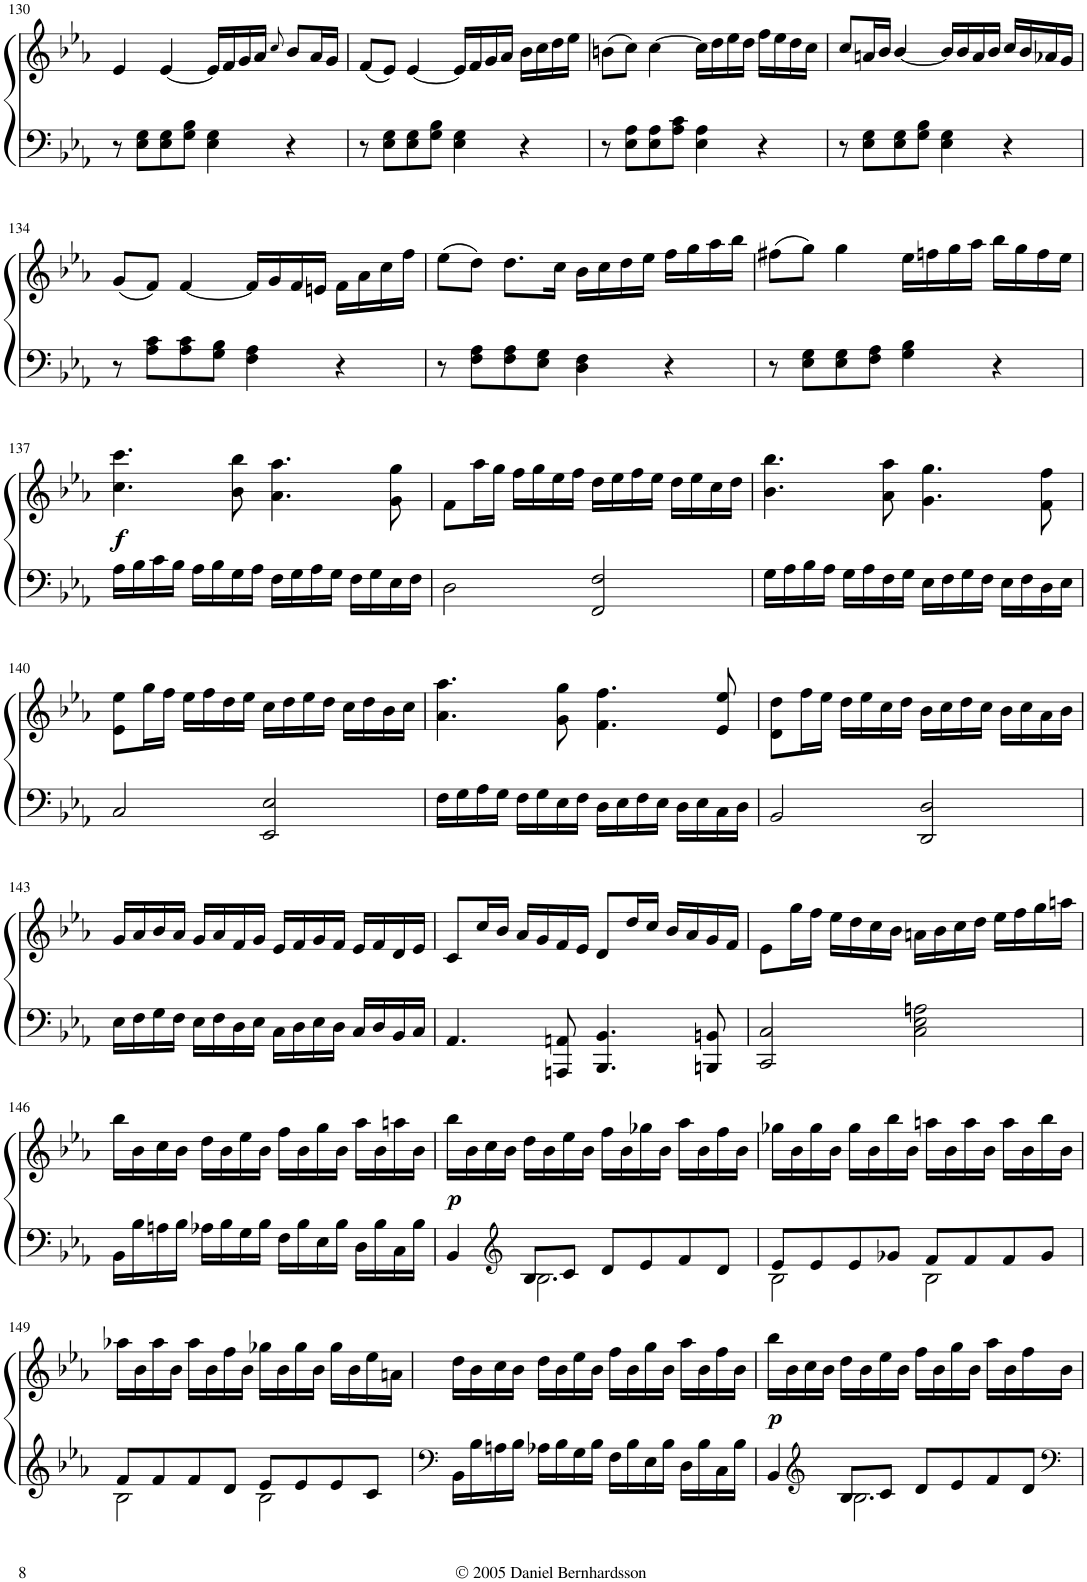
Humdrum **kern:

**kern	**kern	**dynam
*part1	*part1	*part1
*staff2	*staff1	*staff1/2
*I"Piano	*	*
*I'Pno.	*	*
!!LO:PB:g=z
*clefF4	*clefG2	*
*k[b-e-a-]	*k[b-e-a-]	*
*E-:	*E-:	*
*M4/4	*M4/4	*
*met(c)	*met(c)	*
=130	=130	=130
8r	4e-/	.
8E-\ 8G\L	.	.
8E-\ 8G\	[4e-/	.
8G\ 8B-\J	.	.
4E-\ 4G\	16e-/LL]	.
.	16f/	.
.	16g/	.
.	16a-/JJ	.
.	8qcc/	.
4r	8b-/L	.
.	16a-/L	.
.	16g/JJ	.
=131	=131	=131
8r	(8f/L	.
8E-\ 8G\L	8e-/J)	.
8E-\ 8G\	[4e-/	.
8G\ 8B-\J	.	.
4E-\ 4G\	16e-/LL]	.
.	16f/	.
.	16g/	.
.	16a-/JJ	.
4r	16b-\LL	.
.	16cc\	.
.	16dd\	.
.	16ee-\JJ	.
=132	=132	=132
8r	(8bn\L	.
8E-\ 8A-\L	8cc\J)	.
8E-\ 8A-\	[4cc\	.
8A-\ 8c\J	.	.
4E-\ 4A-\	16cc\LL]	.
.	16dd\	.
.	16ee-\	.
.	16dd\JJ	.
4r	16ff\LL	.
.	16ee-\	.
.	16dd\	.
.	16cc\JJ	.
=133	=133	=133
8r	8cc/L	.
8E-\ 8G\L	16an/L	.
.	16b-/JJ	.
8E-\ 8G\	[4b-/	.
8G\ 8B-\J	.	.
4E-\ 4G\	16b-/LL]	.
.	16b-/	.
.	16a/	.
.	16b-/JJ	.
4r	16cc/LL	.
.	16b-/	.
.	16a-X/	.
.	16g/JJ	.
!!LO:LB:g=z
=134	=134	=134
8r	(8g/L	.
8A-\ 8c\L	8f/J)	.
8A-\ 8c\	[4f/	.
8G\ 8B-\J	.	.
4F\ 4A-\	16f/LL]	.
.	16g/	.
.	16f/	.
.	16en/JJ	.
4r	16f\LL	.
.	16a-\	.
.	16cc\	.
.	16ff\JJ	.
=135	=135	=135
8r	(8ee-\L	.
8F\ 8A-\L	8dd\J)	.
8F\ 8A-\	8.dd\L	.
8E-\ 8G\J	.	.
.	16cc\Jk	.
4D\ 4F\	16b-\LL	.
.	16cc\	.
.	16dd\	.
.	16ee-\JJ	.
4r	16ff\LL	.
.	16gg\	.
.	16aa-\	.
.	16bb-\JJ	.
=136	=136	=136
8r	(8ff#X\L	.
8E-\ 8G\L	8gg\J)	.
8E-\ 8G\	4gg\	.
8F\ 8A-\J	.	.
4G\ 4B-\	16ee-\LL	.
.	16ffn\	.
.	16gg\	.
.	16aa-\JJ	.
4r	16bb-\LL	.
.	16gg\	.
.	16ff\	.
.	16ee-\JJ	.
!!LO:LB:g=z
=137	=137	=137
!	!	!LO:DY:b
16A-\LL	4.cc\ 4.ccc\	f
16B-\	.	.
16c\	.	.
16B-\JJ	.	.
16A-\LL	.	.
16B-\	.	.
16G\	8b-\ 8bb-\	.
16A-\JJ	.	.
16F\LL	4.a-\ 4.aa-\	.
16G\	.	.
16A-\	.	.
16G\JJ	.	.
16F\LL	.	.
16G\	.	.
16E-\	8g\ 8gg\	.
16F\JJ	.	.
=138	=138	=138
2D\	8f\L	.
.	16aa-\L	.
.	16gg\JJ	.
.	16ff\LL	.
.	16gg\	.
.	16ee-\	.
.	16ff\JJ	.
2FF/ 2F/	16dd\LL	.
.	16ee-\	.
.	16ff\	.
.	16ee-\JJ	.
.	16dd\LL	.
.	16ee-\	.
.	16cc\	.
.	16dd\JJ	.
=139	=139	=139
16G\LL	4.b-\ 4.bb-\	.
16A-\	.	.
16B-\	.	.
16A-\JJ	.	.
16G\LL	.	.
16A-\	.	.
16F\	8a-\ 8aa-\	.
16G\JJ	.	.
16E-\LL	4.g\ 4.gg\	.
16F\	.	.
16G\	.	.
16F\JJ	.	.
16E-\LL	.	.
16F\	.	.
16D\	8f\ 8ff\	.
16E-\JJ	.	.
!!LO:LB:g=z
=140	=140	=140
2C/	8e-\ 8ee-\L	.
.	16gg\L	.
.	16ff\JJ	.
.	16ee-\LL	.
.	16ff\	.
.	16dd\	.
.	16ee-\JJ	.
2EE-/ 2E-/	16cc\LL	.
.	16dd\	.
.	16ee-\	.
.	16dd\JJ	.
.	16cc\LL	.
.	16dd\	.
.	16b-\	.
.	16cc\JJ	.
=141	=141	=141
16F\LL	4.a-\ 4.aa-\	.
16G\	.	.
16A-\	.	.
16G\JJ	.	.
16F\LL	.	.
16G\	.	.
16E-\	8g\ 8gg\	.
16F\JJ	.	.
16D\LL	4.f\ 4.ff\	.
16E-\	.	.
16F\	.	.
16E-\JJ	.	.
16D\LL	.	.
16E-\	.	.
16C\	8e-/ 8ee-/	.
16D\JJ	.	.
=142	=142	=142
2BB-/	8d\ 8dd\L	.
.	16ff\L	.
.	16ee-\JJ	.
.	16dd\LL	.
.	16ee-\	.
.	16cc\	.
.	16dd\JJ	.
2DD/ 2D/	16b-\LL	.
.	16cc\	.
.	16dd\	.
.	16cc\JJ	.
.	16b-\LL	.
.	16cc\	.
.	16a-\	.
.	16b-\JJ	.
!!LO:LB:g=z
=143	=143	=143
16E-\LL	16g/LL	.
16F\	16a-/	.
16G\	16b-/	.
16F\JJ	16a-/JJ	.
16E-\LL	16g/LL	.
16F\	16a-/	.
16D\	16f/	.
16E-\JJ	16g/JJ	.
16C\LL	16e-/LL	.
16D\	16f/	.
16E-\	16g/	.
16D\JJ	16f/JJ	.
16C/LL	16e-/LL	.
16D/	16f/	.
16BB-/	16d/	.
16C/JJ	16e-/JJ	.
=144	=144	=144
4.AA-/	8c/L	.
.	16cc/L	.
.	16b-/JJ	.
.	16a-/LL	.
.	16g/	.
8AAAn/ 8AAn/	16f/	.
.	16e-/JJ	.
4.BBB-/ 4.BB-/	8d/L	.
.	16dd/L	.
.	16cc/JJ	.
.	16b-/LL	.
.	16a-/	.
8BBBn/ 8BBn/	16g/	.
.	16f/JJ	.
=145	=145	=145
2CC/ 2C/	8e-\L	.
.	16gg\L	.
.	16ff\JJ	.
.	16ee-\LL	.
.	16dd\	.
.	16cc\	.
.	16b-\JJ	.
2C\ 2E-\ 2An\	16an\LL	.
.	16b-\	.
.	16cc\	.
.	16dd\JJ	.
.	16ee-\LL	.
.	16ff\	.
.	16gg\	.
.	16aan\JJ	.
!!LO:LB:g=z
=146	=146	=146
16BB-\LL	16bb-\LL	.
16B-\	16b-\	.
16An\	16cc\	.
16B-\JJ	16b-\JJ	.
16A-X\LL	16dd\LL	.
16B-\	16b-\	.
16G\	16ee-\	.
16B-\JJ	16b-\JJ	.
16F\LL	16ff\LL	.
16B-\	16b-\	.
16E-\	16gg\	.
16B-\JJ	16b-\JJ	.
16D\LL	16aa-\LL	.
16B-\	16b-\	.
16C\	16aan\	.
16B-\JJ	16b-\JJ	.
=147	=147	=147
*^	*	*
!	!	!	!LO:DY:b
4BB-/	4ryy	16bb-\LL	p
.	.	16b-\	.
.	.	16cc\	.
*clefG2	*	*	*
.	.	16b-\JJ	.
8B-/L	2.B-\	16dd\LL	.
.	.	16b-\	.
8c/J	.	16ee-\	.
.	.	16b-\JJ	.
8d/L	.	16ff\LL	.
.	.	16b-\	.
8e-/	.	16gg-X\	.
.	.	16b-\JJ	.
8f/	.	16aa-\LL	.
.	.	16b-\	.
8d/J	.	16ff\	.
.	.	16b-\JJ	.
=148	=148	=148	=148
8e-/L	2B-\	16gg-X\LL	.
.	.	16b-\	.
8e-/	.	16gg-\	.
.	.	16b-\JJ	.
8e-/	.	16gg-\LL	.
.	.	16b-\	.
8g-X/J	.	16bb-\	.
.	.	16b-\JJ	.
8f/L	2B-\	16aan\LL	.
.	.	16b-\	.
8f/	.	16aa\	.
.	.	16b-\JJ	.
8f/	.	16aa\LL	.
.	.	16b-\	.
8g-/J	.	16bb-\	.
.	.	16b-\JJ	.
!!LO:LB:g=z
=149	=149	=149	=149
8f/L	2B-\	16aa-X\LL	.
.	.	16b-\	.
8f/	.	16aa-\	.
.	.	16b-\JJ	.
8f/	.	16aa-\LL	.
.	.	16b-\	.
8d/J	.	16ff\	.
.	.	16b-\JJ	.
8e-/L	2B-\	16gg-X\LL	.
.	.	16b-\	.
8e-/	.	16gg-\	.
.	.	16b-\JJ	.
8e-/	.	16gg-\LL	.
.	.	16b-\	.
8c/J	.	16ee-\	.
.	.	16an\JJ	.
*v	*v	*	*
=150	=150	=150
*clefF4	*	*
16BB-\LL	16dd\LL	.
16B-\	16b-\	.
16An\	16cc\	.
16B-\JJ	16b-\JJ	.
16A-X\LL	16dd\LL	.
16B-\	16b-\	.
16G\	16ee-\	.
16B-\JJ	16b-\JJ	.
16F\LL	16ff\LL	.
16B-\	16b-\	.
16E-\	16gg\	.
16B-\JJ	16b-\JJ	.
16D\LL	16aa-\LL	.
16B-\	16b-\	.
16C\	16ff\	.
16B-\JJ	16b-\JJ	.
=151	=151	=151
*^	*	*
!	!	!	!LO:DY:b
4BB-/	4ryy	16bb-\LL	p
.	.	16b-\	.
*clefG2	*	*	*
.	.	16cc\	.
.	.	16b-\JJ	.
8B-/L	2.B-\	16dd\LL	.
.	.	16b-\	.
8c/J	.	16ee-\	.
.	.	16b-\JJ	.
8d/L	.	16ff\LL	.
.	.	16b-\	.
8e-/	.	16gg\	.
.	.	16b-\JJ	.
8f/	.	16aa-\LL	.
.	.	16b-\	.
8d/J	.	16ff\	.
*clefF4	*	*	*
.	.	16b-\JJ	.
*v	*v	*	*
=	=	=
*-	*-	*-
